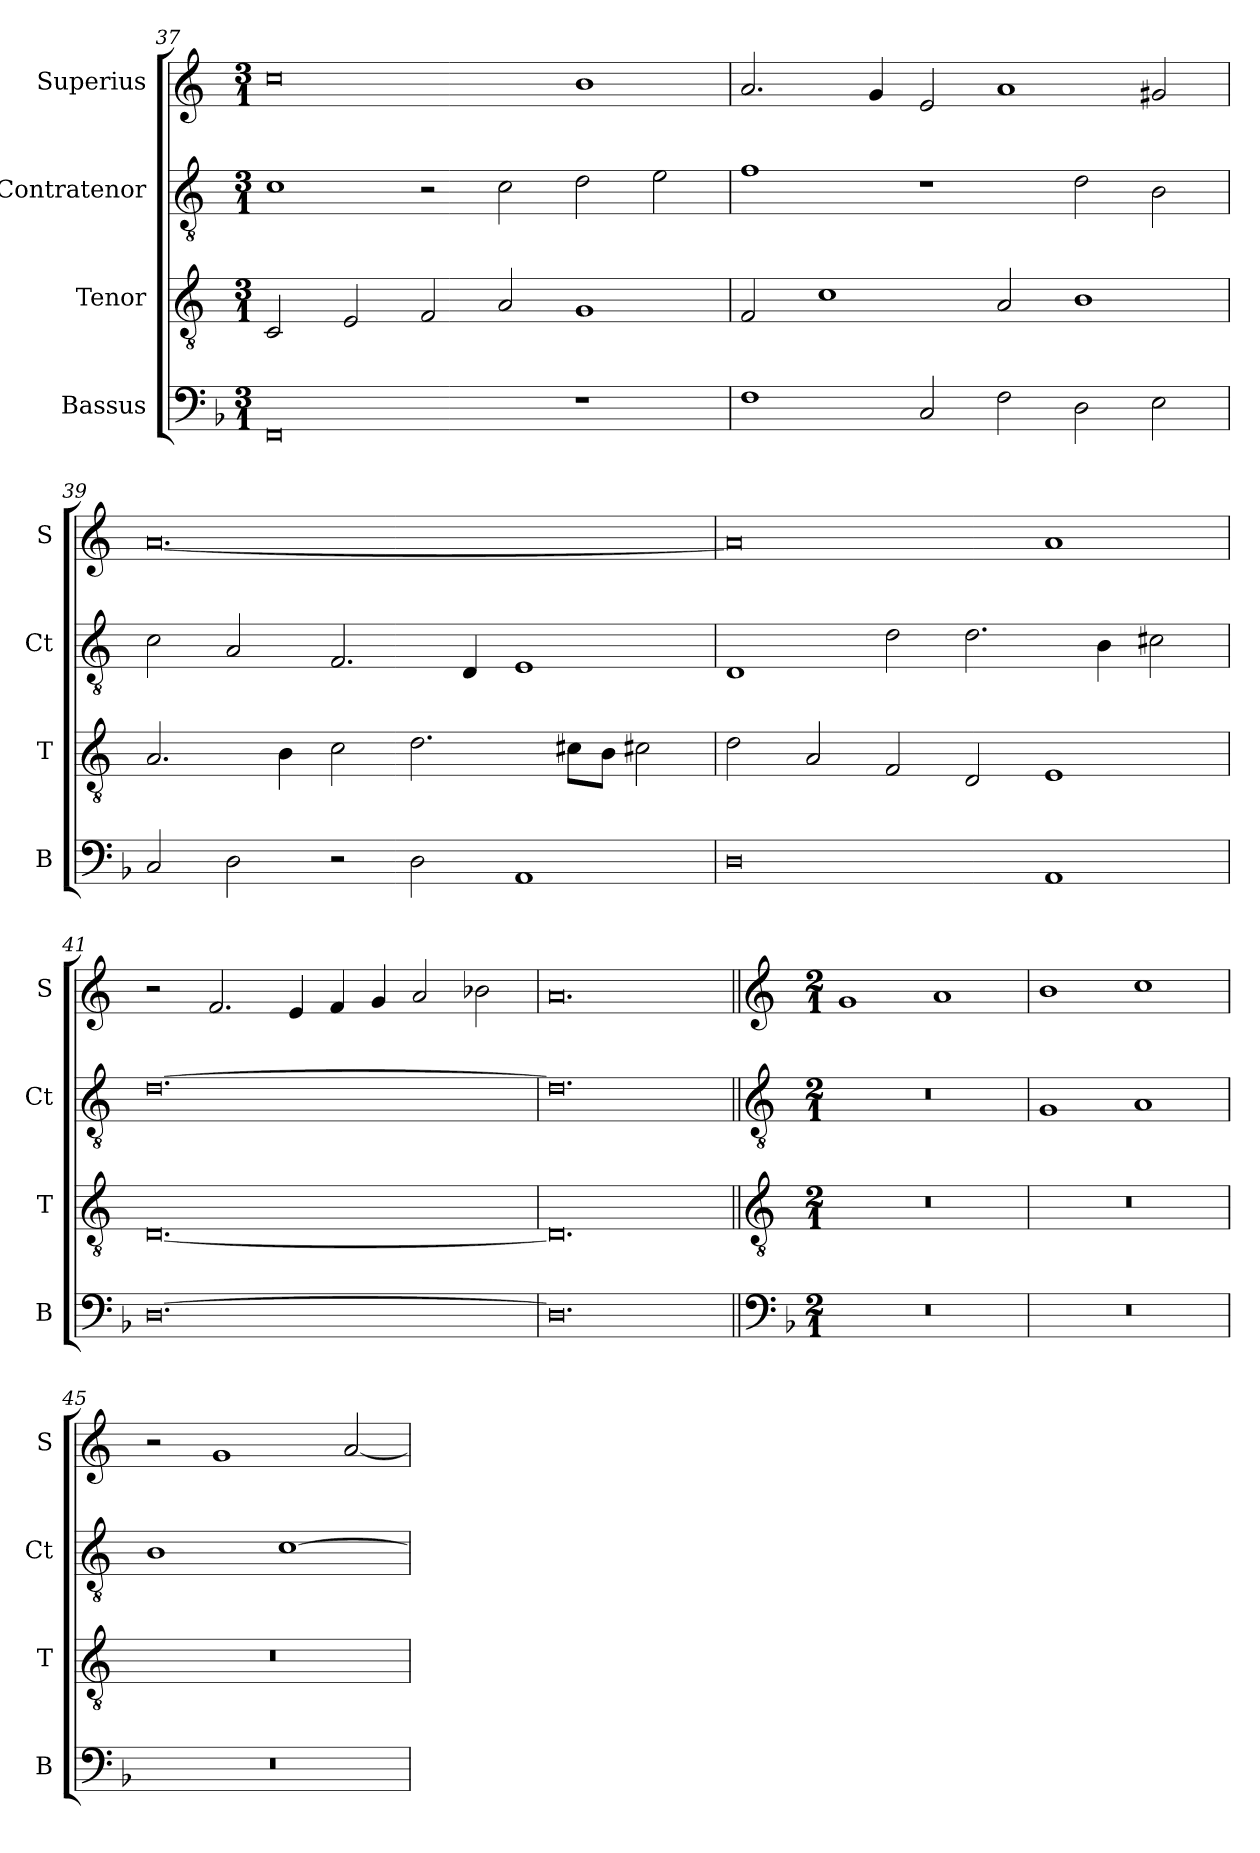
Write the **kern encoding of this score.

**kern	**kern	**kern	**kern
*part4	*part3	*part2	*part1
*staff4	*staff3	*staff2	*staff1
*I"Bassus	*I"Tenor	*I"Contratenor	*I"Superius
*I'B	*I'T	*I'Ct	*I'S
*clefF4	*clefGv2	*clefGv2	*clefG2
*k[b-]	*k[]	*k[]	*k[]
*M3/1	*M3/1	*M3/1	*M3/1
=37	=37	=37	=37
0FF	2C	1c	0cc
.	2E	.	.
.	2F	2r	.
.	2A	2c	.
1r	1G	2d	1b
.	.	2e	.
=38	=38	=38	=38
1F	2F	1f	2.a
.	1c	.	.
.	.	.	4g
2C	.	1r	2e
2F	2A	.	1a
2D	1B	2d	.
2E	.	2B	2g#X
=39	=39	=39	=39
2C	2.A	2c	[0.a
2D	.	2A	.
.	4B	.	.
2r	2c	2.F	.
2D	2.d	.	.
.	.	4D	.
1AA	.	1E	.
.	8c#XL	.	.
.	8BJ	.	.
.	2c#X	.	.
=40	=40	=40	=40
0D	2d	1D	0a]
.	2A	.	.
.	2F	2d	.
.	2D	2.d	.
1AA	1E	.	1a
.	.	4B	.
.	.	2c#X	.
=41	=41	=41	=41
[0.D	[0.D	[0.d	2r
.	.	.	2.f
.	.	.	4e
.	.	.	4f
.	.	.	4g
.	.	.	2a
.	.	.	2b-X
=42	=42	=42	=42
0.D]	0.D]	0.d]	0.a
!!LO:LB:g=z
=43||	=43||	=43||	=43||
*clefF4	*clefGv2	*clefGv2	*clefG2
*k[b-]	*k[]	*k[]	*k[]
*M2/1	*M2/1	*M2/1	*M2/1
0r	0r	0r	1g
.	.	.	1a
=44	=44	=44	=44
0r	0r	1G	1b
.	.	1A	1cc
=45	=45	=45	=45
0r	0r	1B	2r
.	.	.	1g
.	.	[1c	.
.	.	.	[2a
=	=	=	=
*-	*-	*-	*-
